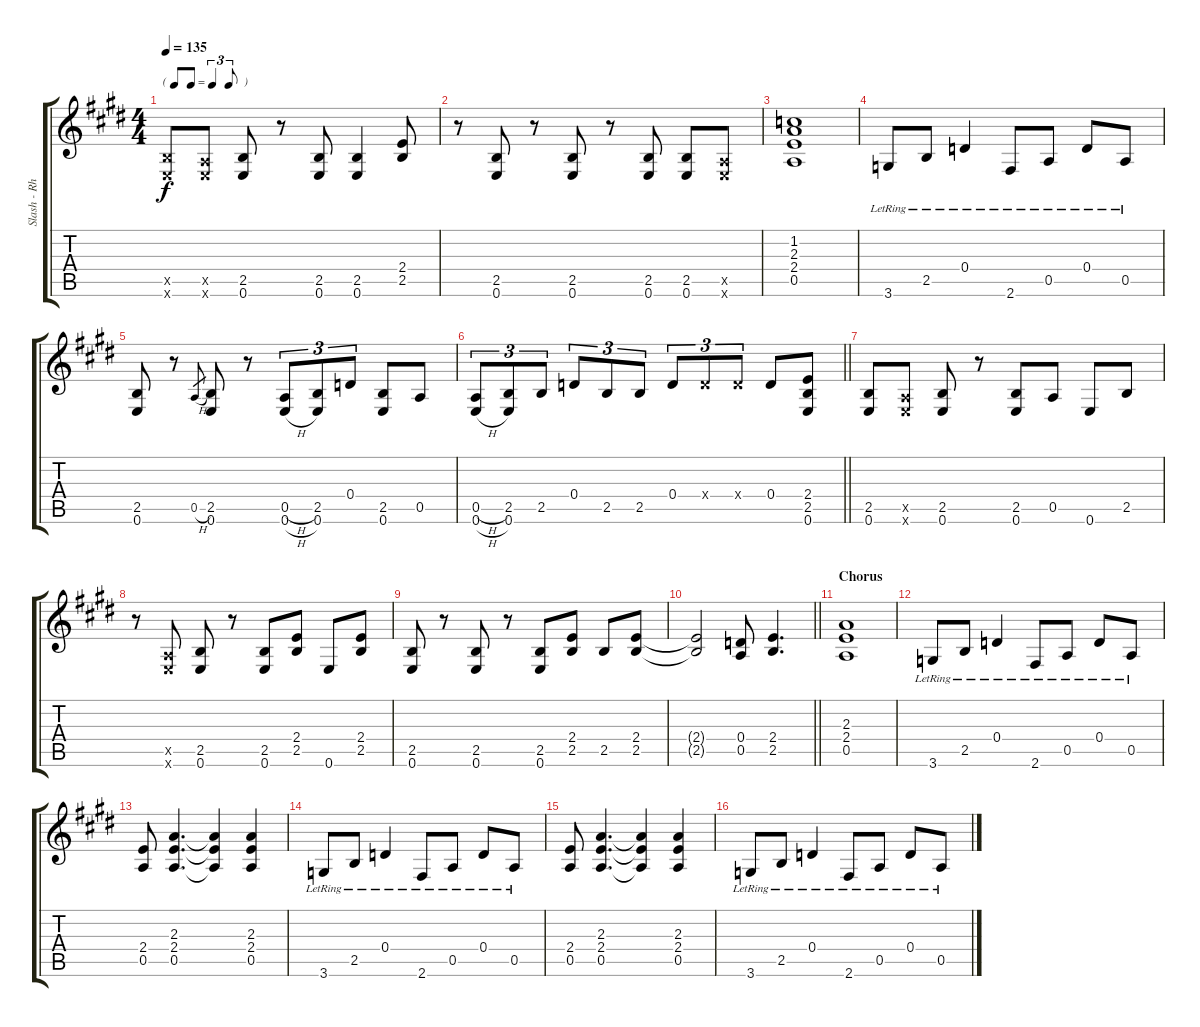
\track ("Slash - Rhytm Guitar" "Slash - Rh") {instrument distortionguitar}
\staff {score tabs}
\tuning (E4 B3 G3 D3 A2 E2) {hide}
\ts (4 4)
\tf triplet8th
\tempo 135
\clef g2
\ks e
(2.5{x} 0.6{x}).8{dy f} (0.5{x} 0.6{x}).8 (2.5 0.6).8 r.8 (2.5 0.6).8 (2.5 0.6).4 (2.4 2.5).8 |
r.8 (2.5 0.6).8 r.8 (2.5 0.6).8 r.8 (2.5 0.6).8 (2.5 0.6).8 (0.5{x} 0.6{x}).8 |
(1.2 2.3 2.4 0.5).1 |
3.6{lr}.8 2.5{lr}.8 0.4{lr}.4 2.6{lr}.8 0.5{lr}.8 0.4{lr}.8 0.5{lr}.8 |
(2.5 0.6).8 r.8 0.5{h}.8{gr} (2.5 0.6).8 r.8 (0.5{h} 0.6{h}).8{tu (3 2)} (2.5 0.6).8{tu (3 2)} 0.4.8{tu (3 2)} (2.5 0.6).8 0.5.8 |
\barLineRight lightlight
(0.5{h} 0.6{h}).8{tu (3 2)} (2.5 0.6).8{tu (3 2)} 2.5.8{tu (3 2)} 0.4.8{tu (3 2)} 2.5.8{tu (3 2)} 2.5.8{tu (3 2)} 0.4.8{tu (3 2)} 0.4{x}.8{tu (3 2)} 0.4{x}.8{tu (3 2)} 0.4.8 (2.4 2.5 0.6).8 |
(2.5 0.6).8 (0.5{x} 0.6{x}).8 (2.5 0.6).8 r.8 (2.5 0.6).8 0.5.8 0.6.8 2.5.8 |
r.8 (0.5{x} 0.6{x}).8 (2.5 0.6).8 r.8 (2.5 0.6).8 (2.4 2.5).8 0.6.8 (2.4 2.5).8 |
(2.5 0.6).8 r.8 (2.5 0.6).8 r.8 (2.5 0.6).8 (2.4 2.5).8 2.5.8 (2.4 2.5).8 |
\barLineRight lightlight
(2.4{t} 2.5{t}).2 (0.4 0.5).8 (2.4 2.5).4{d} |
\section ("" "Chorus")
(2.3 2.4 0.5).1 |
3.6{lr}.8 2.5{lr}.8 0.4{lr}.4 2.6{lr}.8 0.5{lr}.8 0.4{lr}.8 0.5{lr}.8 |
(2.4 0.5).8 (2.3 2.4 0.5).4{d} (2.3{t} 2.4{t} 0.5{t}).4 (2.3 2.4 0.5).4 |
3.6{lr}.8 2.5{lr}.8 0.4{lr}.4 2.6{lr}.8 0.5{lr}.8 0.4{lr}.8 0.5{lr}.8 |
(2.4 0.5).8 (2.3 2.4 0.5).4{d} (2.3{t} 2.4{t} 0.5{t}).4 (2.3 2.4 0.5).4 |
3.6{lr}.8 2.5{lr}.8 0.4{lr}.4 2.6{lr}.8 0.5{lr}.8 0.4{lr}.8 0.5{lr}.8
